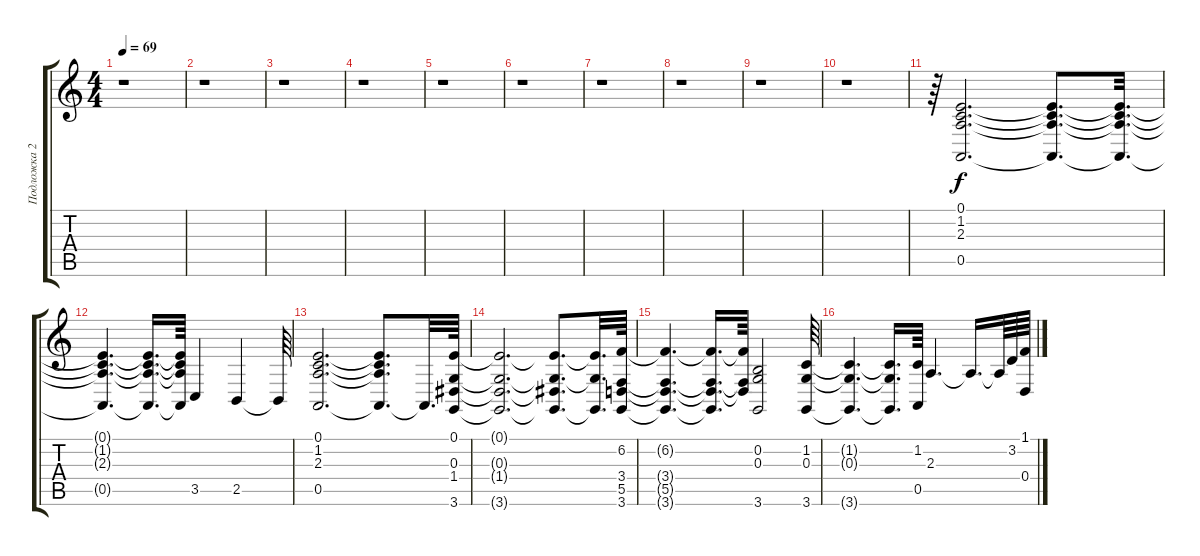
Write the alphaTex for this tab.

\track ("Подложка 2" "Подложка 2") {instrument tremolostrings}
\staff {score tabs}
\tuning (E4 B3 G3 D3 A2 E2) {hide}
\ts (4 4)
\tempo 69
\clef g2
\ks c
r.1{dy f} |
r.1 |
r.1 |
r.1 |
r.1 |
r.1 |
r.1 |
r.1 |
r.1 |
r.1 |
r.64 (0.1 1.2 2.3 0.5).2{d} (0.1{t} 1.2{t} 2.3{t} 0.5{t}).8{d} (0.1{t} 1.2{t} 2.3{t} 0.5{t}).32{d} |
(0.1{t} 1.2{t} 2.3{t} 0.5{t}).4{d} (0.1{t} 1.2{t} 2.3{t} 0.5{t}).16{d} (0.1{t} 1.2{t} 2.3{t} 0.5{t}).64 3.5.4 2.5.4 2.5{t}.64 |
(0.1 1.2 2.3 0.5).2{d} (0.1{t} 1.2{t} 2.3{t} 0.5{t}).8{d} 0.5{t}.32{d} (0.1 0.3 1.4 3.6).64 |
(0.1{t} 0.3{t} 1.4{t} 3.6{t}).2{d} (0.1{t} 0.3{t} 1.4{t} 3.6{t}).8{d} (0.1{t} 0.3{t} 3.6{t}).32{d} (6.2 3.4 5.5 3.6).64 |
(6.2{t} 3.4{t} 5.5{t} 3.6{t}).4{d} (6.2{t} 3.4{t} 5.5{t} 3.6{t}).16{d} (6.2{t} 3.4{t} 5.5{t}).64 (0.2 0.3 3.6).2 (1.2 0.3 3.6).64 |
(1.2{t} 0.3{t} 3.6{t}).4{d} (1.2{t} 0.3{t} 3.6{t}).16{d} (1.2 0.5).64 2.3.4{d} 2.3{t}.16{d} 2.3{t}.64 3.2.64 (1.1 0.4).64
